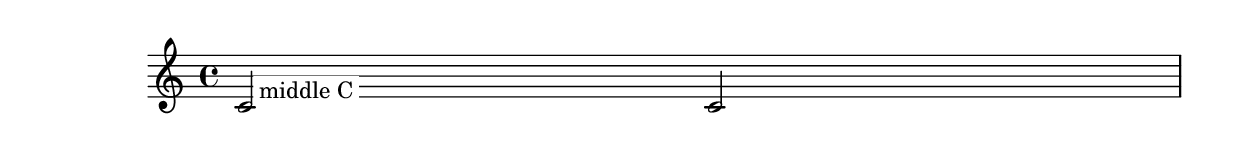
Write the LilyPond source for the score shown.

%% DO NOT EDIT this file manually; it is automatically
%% generated from LSR http://lsr.dsi.unimi.it
%% Make any changes in LSR itself, or in Documentation/snippets/new/ ,
%% and then run scripts/auxiliar/makelsr.py
%%
%% This file is in the public domain.
\version "2.12.2"

\header {
  lsrtags = "editorial-annotations, text"

%% Translation of GIT committish: 59caa3adce63114ca7972d18f95d4aadc528ec3d
  texidoces = "
La instrucción @code{\\whiteout} intercala un rectángulo blanco
debajo de un elemento de marcado.  Este rectángulo blanco no tapa
a ningún otro objeto gráfico, puesto que las líneas del pentagrama
están en una capa inferior a la de la mayor parte de los otros
objetos.

"
  doctitlees = "Poner en blanco las líneas del pentagrama utilizando la instrucción \\whiteout"

  texidoc = "
The @code{\\whiteout} command underlays a markup with a white box.
Since staff lines are in a lower layer than most other grobs, this
white box will not overlap any other grob.

"
  doctitle = "Blanking staff lines using the \\whiteout command"
} % begin verbatim

\layout { ragged-right = ##f }
\relative c' {
  \override TextScript #'extra-offset = #'(2 . 4)
  c2-\markup { \whiteout \pad-markup #0.5 "middle C" } c
}

